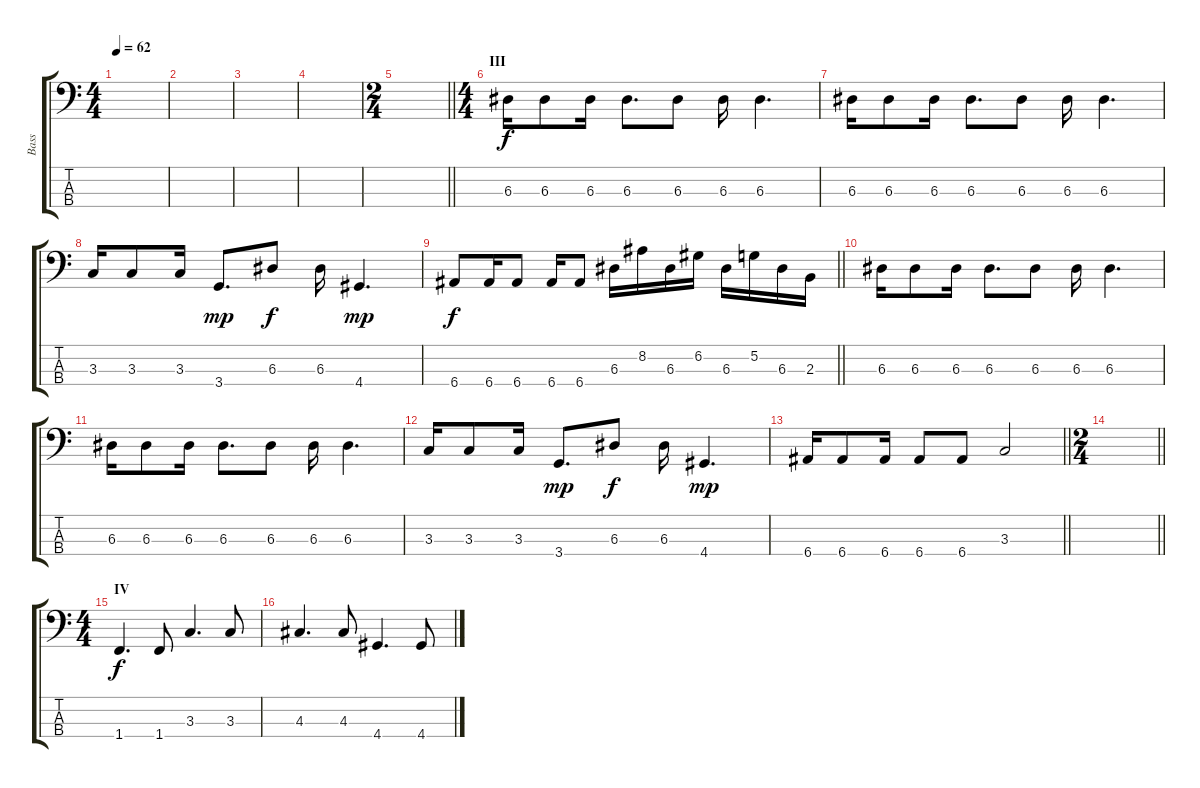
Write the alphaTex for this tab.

\track ("Bass" "Bass") {instrument electricbassfinger}
\staff {score tabs}
\tuning (G2 D2 A1 E1) {hide}
\ts (4 4)
\tempo 62
\clef f4
\ks c
|
|
|
|
\ts (2 4)
\barLineRight lightlight
|
\ts (4 4)
\section ("" "III")
6.3.16 6.3.8 6.3.16 6.3.8{d} 6.3.8 6.3.16 6.3.4{d} |
6.3.16 6.3.8 6.3.16 6.3.8{d} 6.3.8 6.3.16 6.3.4{d} |
3.3.16 3.3.8 3.3.16 3.4.8{d dy mp} 6.3.8{dy f} 6.3.16 4.4.4{d dy mp} |
\barLineRight lightlight
6.4.8{dy f} 6.4.16 6.4.8 6.4.16 6.4.8 6.3.16 8.2.16 6.3.16 6.2.16 6.3.16 5.2.16 6.3.16 2.3.16 |
6.3.16 6.3.8 6.3.16 6.3.8{d} 6.3.8 6.3.16 6.3.4{d} |
6.3.16 6.3.8 6.3.16 6.3.8{d} 6.3.8 6.3.16 6.3.4{d} |
3.3.16 3.3.8 3.3.16 3.4.8{d dy mp} 6.3.8{dy f} 6.3.16 4.4.4{d dy mp} |
\barLineRight lightlight
6.4.16 6.4.8 6.4.16 6.4.8 6.4.8 3.3.2 |
\ts (2 4)
\barLineRight lightlight
|
\ts (4 4)
\section ("" "IV")
1.4.4{d dy f} 1.4.8 3.3.4{d} 3.3.8 |
4.3.4{d} 4.3.8 4.4.4{d} 4.4.8
